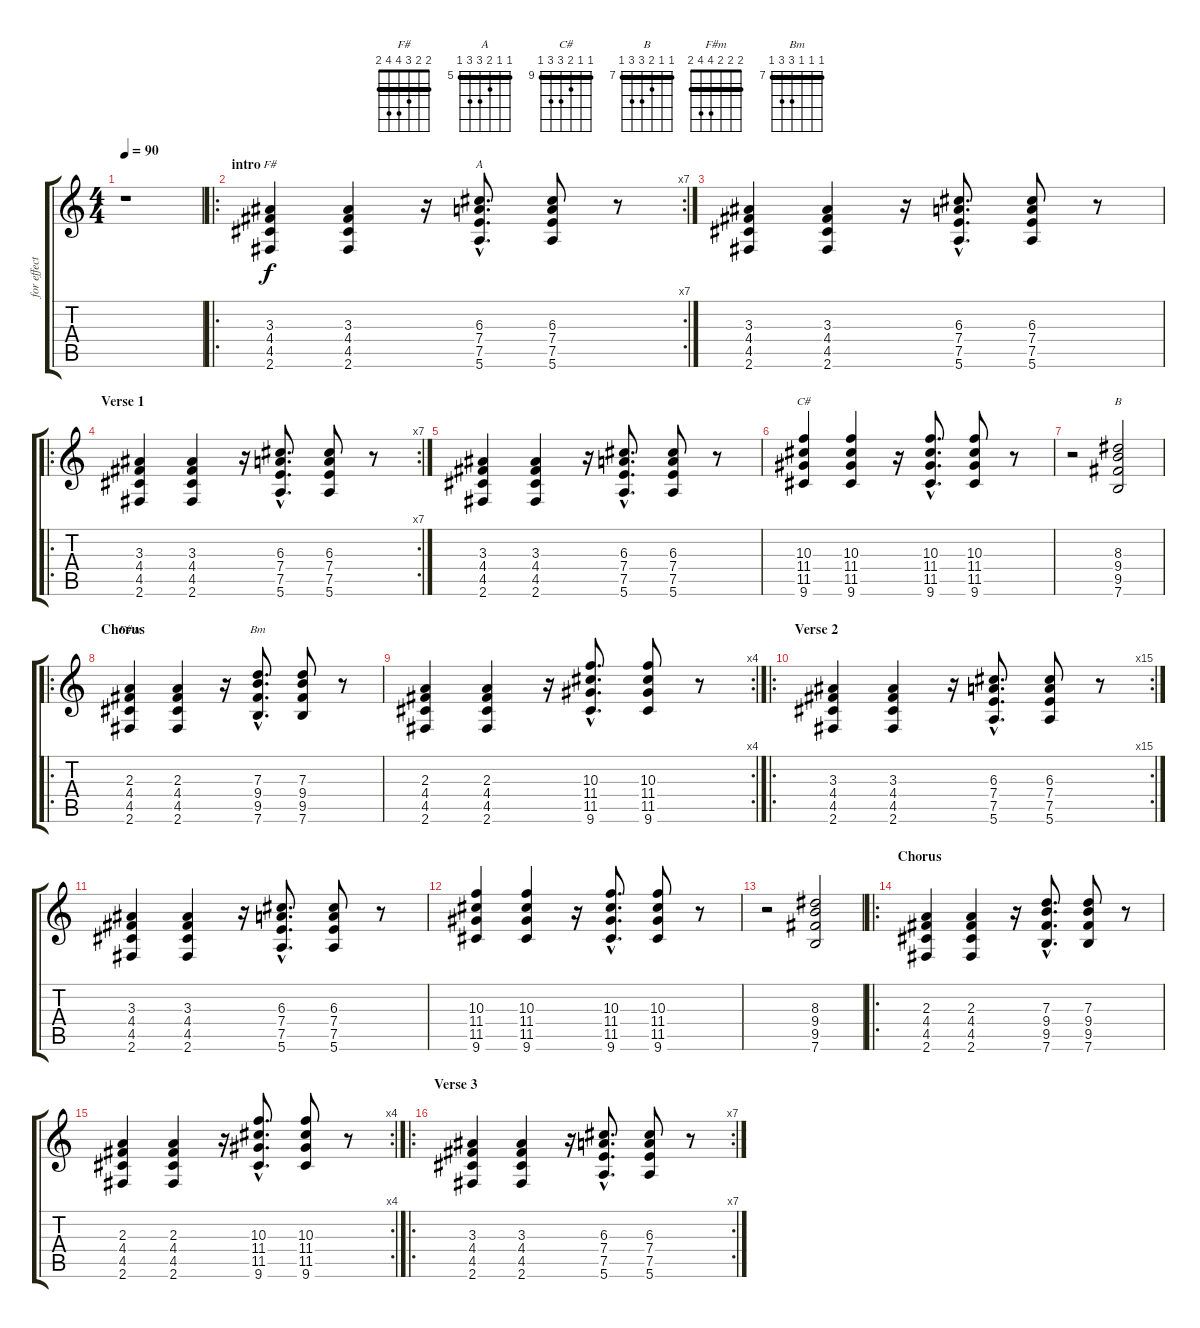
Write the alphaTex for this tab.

\track ("for effect" "for effect") {instrument electricguitarjazz}
\staff {score tabs}
\tuning (E4 B3 G3 D3 A2 E2) {hide}
\chord ("F#" 2 2 3 4 4 2) {barre 2}
\chord ("A" 5 5 6 7 7 5) {firstfret 5 barre 5}
\chord ("C#" 9 9 10 11 11 9) {firstfret 9 barre 9}
\chord ("B" 7 7 8 9 9 7) {firstfret 7 barre 7}
\chord ("F#m" 2 2 2 4 4 2) {barre 2}
\chord ("Bm" 7 7 7 9 9 7) {firstfret 7 barre 7}
\ts (4 4)
\tempo 90
\clef g2
\ks c
r.1{dy f instrument electricguitarjazz} |
\ro
\rc 7
\section ("" "intro")
(3.3 4.4 4.5 2.6).4{ch "F#"} (3.3 4.4 4.5 2.6).4 r.16 (6.3{hac} 7.4{hac} 7.5{hac} 5.6{hac}).8{d ch "A"} (6.3 7.4 7.5 5.6).8 r.8 |
(3.3 4.4 4.5 2.6).4 (3.3 4.4 4.5 2.6).4 r.16 (6.3{hac} 7.4{hac} 7.5{hac} 5.6{hac}).8{d} (6.3 7.4 7.5 5.6).8 r.8 |
\ro
\rc 7
\section ("" "Verse 1")
(3.3 4.4 4.5 2.6).4 (3.3 4.4 4.5 2.6).4 r.16 (6.3{hac} 7.4{hac} 7.5{hac} 5.6{hac}).8{d} (6.3 7.4 7.5 5.6).8 r.8 |
(3.3 4.4 4.5 2.6).4 (3.3 4.4 4.5 2.6).4 r.16 (6.3{hac} 7.4{hac} 7.5{hac} 5.6{hac}).8{d} (6.3 7.4 7.5 5.6).8 r.8 |
(10.3 11.4 11.5 9.6).4{ch "C#"} (10.3 11.4 11.5 9.6).4 r.16 (10.3{hac} 11.4{hac} 11.5{hac} 9.6{hac}).8{d} (10.3 11.4 11.5 9.6).8 r.8 |
r.2 (8.3 9.4 9.5 7.6).2{ch "B"} |
\ro
\section ("" "Chorus")
(2.3 4.4 4.5 2.6).4{ch "F#m"} (2.3 4.4 4.5 2.6).4 r.16 (7.3{hac} 9.4{hac} 9.5{hac} 7.6{hac}).8{d ch "Bm"} (7.3 9.4 9.5 7.6).8 r.8 |
\rc 4
(2.3 4.4 4.5 2.6).4 (2.3 4.4 4.5 2.6).4 r.16 (10.3{hac} 11.4{hac} 11.5{hac} 9.6{hac}).8{d} (10.3 11.4 11.5 9.6).8 r.8 |
\ro
\rc 15
\section ("" "Verse 2")
(3.3 4.4 4.5 2.6).4 (3.3 4.4 4.5 2.6).4 r.16 (6.3{hac} 7.4{hac} 7.5{hac} 5.6{hac}).8{d} (6.3 7.4 7.5 5.6).8 r.8 |
(3.3 4.4 4.5 2.6).4 (3.3 4.4 4.5 2.6).4 r.16 (6.3{hac} 7.4{hac} 7.5{hac} 5.6{hac}).8{d} (6.3 7.4 7.5 5.6).8 r.8 |
(10.3 11.4 11.5 9.6).4 (10.3 11.4 11.5 9.6).4 r.16 (10.3{hac} 11.4{hac} 11.5{hac} 9.6{hac}).8{d} (10.3 11.4 11.5 9.6).8 r.8 |
r.2 (8.3 9.4 9.5 7.6).2 |
\ro
\section ("" "Chorus")
(2.3 4.4 4.5 2.6).4 (2.3 4.4 4.5 2.6).4 r.16 (7.3{hac} 9.4{hac} 9.5{hac} 7.6{hac}).8{d} (7.3 9.4 9.5 7.6).8 r.8 |
\rc 4
(2.3 4.4 4.5 2.6).4 (2.3 4.4 4.5 2.6).4 r.16 (10.3{hac} 11.4{hac} 11.5{hac} 9.6{hac}).8{d} (10.3 11.4 11.5 9.6).8 r.8 |
\ro
\rc 7
\section ("" "Verse 3")
(3.3 4.4 4.5 2.6).4 (3.3 4.4 4.5 2.6).4 r.16 (6.3{hac} 7.4{hac} 7.5{hac} 5.6{hac}).8{d} (6.3 7.4 7.5 5.6).8 r.8
